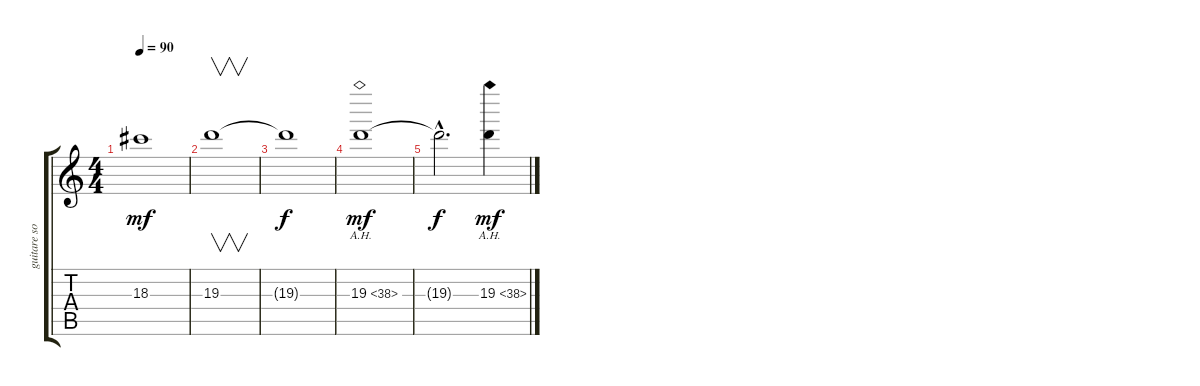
\track ("guitare solo" "guitare so") {instrument distortionguitar}
\staff {score tabs}
\tuning (E4 B3 G3 D3 A2 E2) {hide}
\ts (4 4)
\tempo 90
\clef g2
\ks c
18.3.1{dy mf} |
19.3.1{v} |
19.3{t}.1{dy f} |
19.3{ah 19}.1{dy mf} |
19.3{hac t}.2{d dy f} 19.3{ah 19}.4{dy mf}
